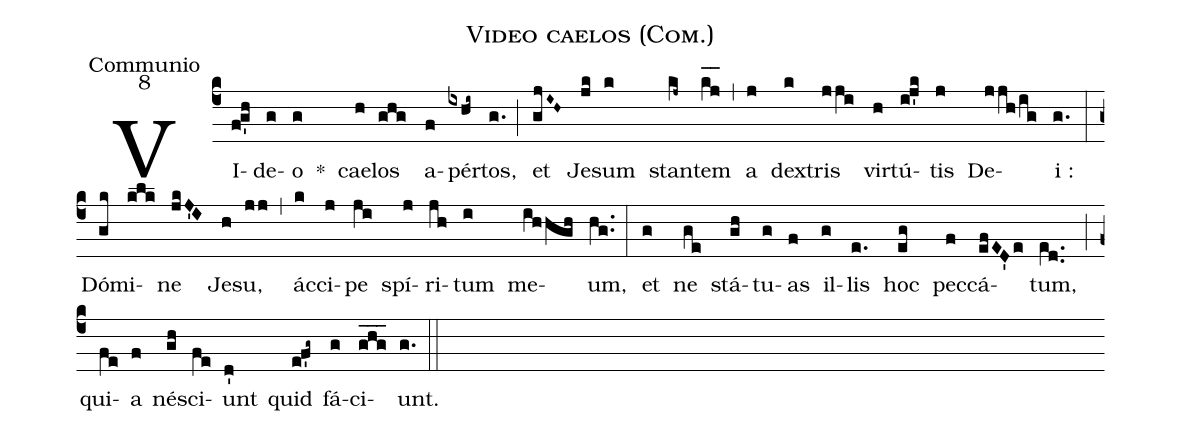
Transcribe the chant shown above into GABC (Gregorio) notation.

name:Video caelos (Com.);
office-part:Communio;
mode:8;
%%
(c4) VI(fg'h)de(g)o(g) *() cae(h)los(ghg) a(f)pér(ixhi~)tos,(g.) (;) et(gjI~H~) Je(jk)sum(k) stan(kj~)tem(k_[hl:1]j_[hl:1]) (,) a(j) dex(k)tris(jji) vir(h)tú(ij'k)tis(j) De(jjh/ig)i :(g.) (:) Dó(gk)mi(klk)ne(jkJ'I) Je(h)su,(jj) (,) ác(k)ci(j)pe(ji) spí(j)ri(jh)tum(i) me(ihhgh)um,(hg..) (:) et(g) ne(ge) stá(gh)tu(g)as(f) il(g)lis(e.) hoc(eg) pec(f)cá(efED'e)tum,(e[ll:1]d..) (;) qui(fe)a(f) né(gh)sci(fe)unt(d') quid(ef'g~) fá(g)ci(ghg___)unt.(g.) (::)
